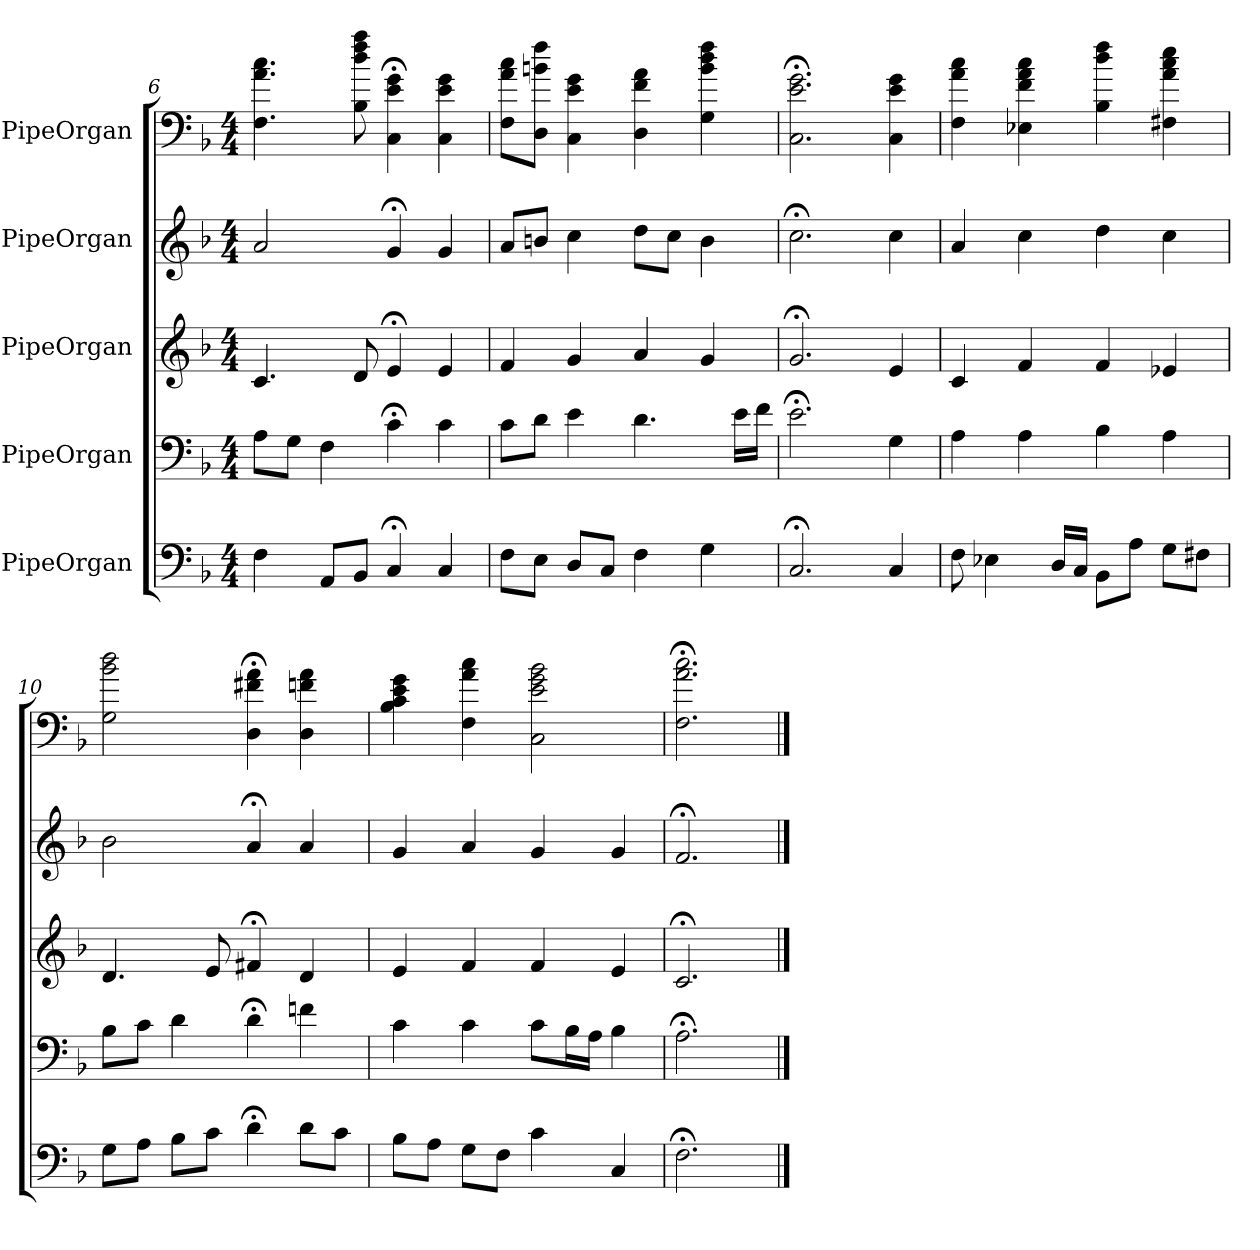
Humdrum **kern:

**kern	**kern	**kern	**kern	**kern
*part5	*part4	*part3	*part2	*part1
*staff5	*staff4	*staff3	*staff2	*staff1
*I"PipeOrgan	*I"PipeOrgan	*I"PipeOrgan	*I"PipeOrgan	*I"PipeOrgan
*clefF4	*clefF4	*clefG2	*clefG2	*
*k[b-]	*k[b-]	*k[b-]	*k[b-]	*k[b-]
*F:	*F:	*F:	*F:	*F:
*M4/4	*M4/4	*M4/4	*M4/4	*M4/4
=6	=6	=6	=6	=6
4F	8A\L	4.c	2a	4.F 4.a 4.cc
.	8G\J	.	.	.
8AA/L	4F	.	.	.
8BB-/J	.	8d	.	8B- 8dd 8ff 8aa
4C;<	4c;<	4e;<	4g;<	4C;< 4e;< 4g;<
4C	4c	4e	4g	4C 4e 4g
=7	=7	=7	=7	=7
8F\L	8c\L	4f	8a/L	8F 8a 8ccL
8E\J	8d\J	.	8bn/J	8D 8bn 8ffJ
8D/L	4e	4g	4cc	4C 4e 4g
8C/J	.	.	.	.
4F	4.d	4a	8dd\L	4D 4f 4a
.	.	.	8cc\J	.
4G	.	4g	4b	4G 4b 4dd 4ff
.	16e\LL	.	.	.
.	16f\JJ	.	.	.
=8	=8	=8	=8	=8
2.C;<	2.e;<	2.g;<	2.cc;<	2.C;< 2.e;< 2.g;<
4C	4G	4e	4cc	4C 4e 4g
=9	=9	=9	=9	=9
8F	4A	4c	4a	4F 4a 4cc
4E-X	.	.	.	.
.	4A	4f	4cc	4E-X 4f 4a 4cc
16D/LL	.	.	.	.
16C/JJ	.	.	.	.
8BB-\L	4B-	4f	4dd	4B- 4dd 4ff
8A\J	.	.	.	.
8G\L	4A	4e-X	4cc	4F#X 4a 4cc 4ee
8F#X\J	.	.	.	.
=10	=10	=10	=10	=10
8G\L	8B-\L	4.d	2b-	2G 2b- 2dd
8A\J	8c\J	.	.	.
8B-\L	4d	.	.	.
8c\J	.	8e	.	.
4d;<	4d;<	4f#X;<	4a;<	4D;< 4f#X;< 4a;<
8d\L	4fn	4d	4a	4D 4fn 4a
8c\J	.	.	.	.
=11	=11	=11	=11	=11
8B-\L	4c	4e	4g	4B- 4c 4e 4g
8A\J	.	.	.	.
8G\L	4c	4f	4a	4F 4a 4cc
8F\J	.	.	.	.
4c	8c\L	4f	4g	2C 2e 2g 2b-
.	16B-\L	.	.	.
.	16A\JJ	.	.	.
4C	4B-	4e	4g	.
=12	=12	=12	=12	=12
2.F;<	2.A;<	2.c;<	2.f;<	2.F;< 2.a;< 2.cc;<
==	==	==	==	==
*-	*-	*-	*-	*-
